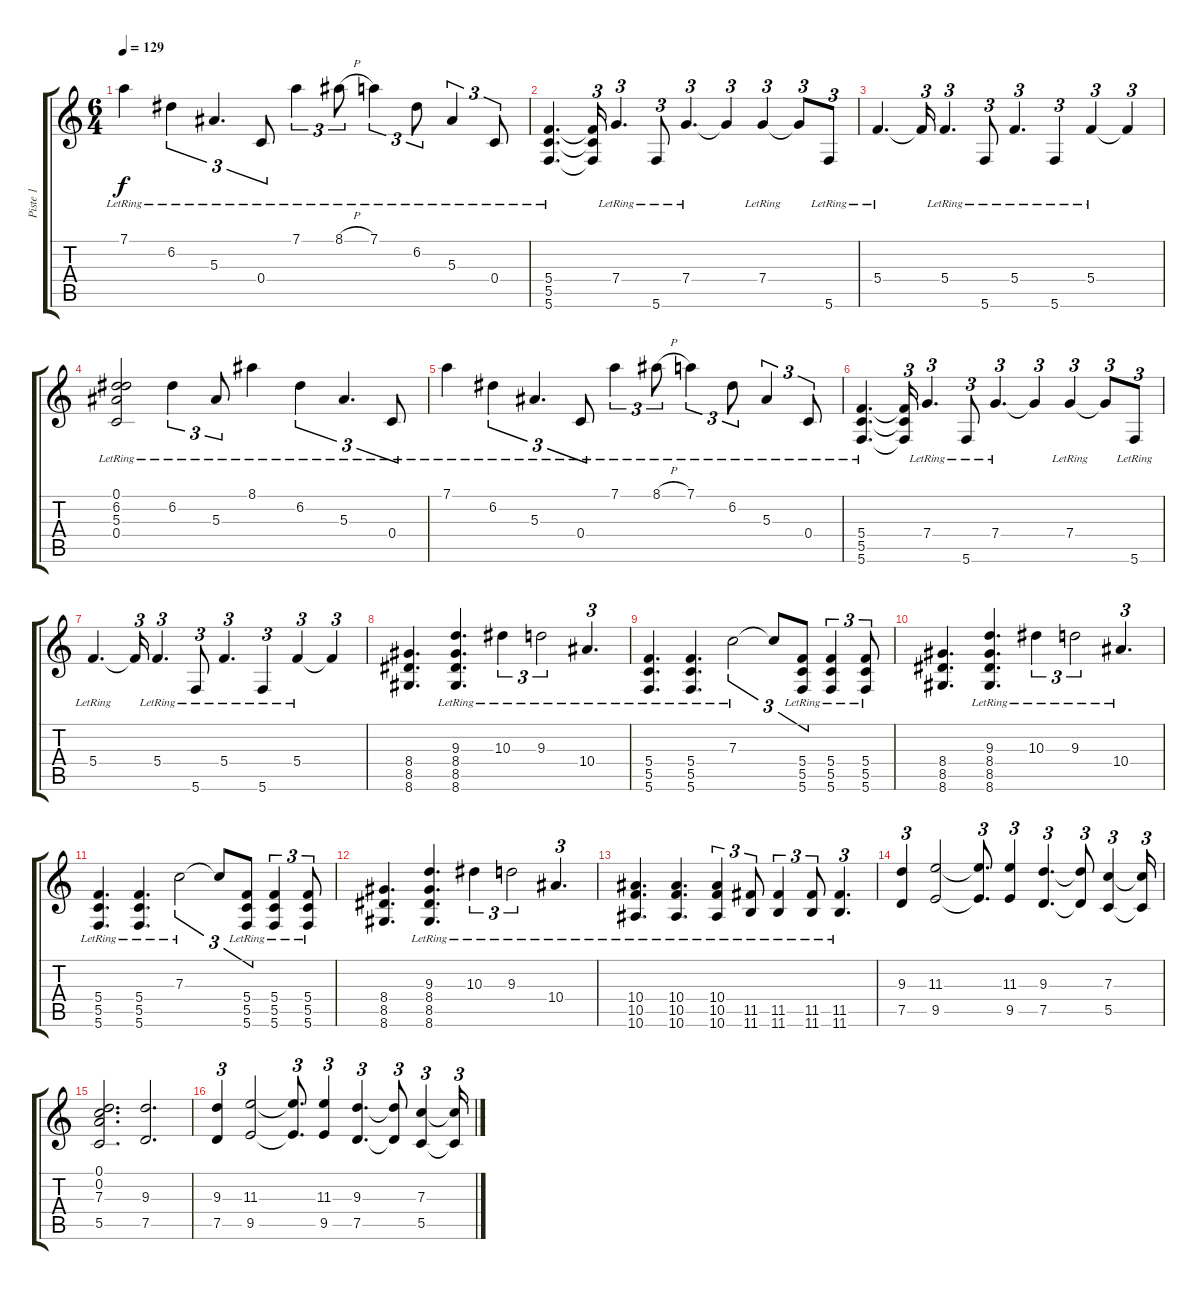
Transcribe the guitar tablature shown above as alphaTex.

\track ("Piste 1" "Piste 1") {instrument electricguitarjazz}
\staff {score tabs}
\tuning (D4 A3 F3 C3 G2 C2) {hide}
\ts (6 4)
\tempo 129
\clef g2
\ks c
7.1{lr}.4{dy f} 6.2{lr}.4{tu (3 2)} 5.3{lr}.4{d tu (3 2)} 0.4{lr}.8{tu (3 2)} 7.1{lr}.4{tu (3 2)} 8.1{h lr}.8{tu (3 2)} 7.1{lr}.4{tu (3 2)} 6.2{lr}.8{tu (3 2)} 5.3{lr}.4{tu (3 2)} 0.4{lr}.8{tu (3 2)} |
(5.4{lr} 5.5{lr} 5.6{lr}).4{d} (5.4{t} 5.5{t} 5.6{t}).16{tu (3 2)} 7.4{lr}.4{d tu (3 2)} 5.6{lr}.8{tu (3 2)} 7.4{lr}.4{d tu (3 2)} 7.4{t}.4{tu (3 2)} 7.4{lr}.4{tu (3 2)} 7.4{t}.8{tu (3 2)} 5.6{lr}.8{tu (3 2)} |
5.4{lr}.4{d} 5.4{t}.16{tu (3 2)} 5.4{lr}.4{d tu (3 2)} 5.6{lr}.8{tu (3 2)} 5.4{lr}.4{d tu (3 2)} 5.6{lr}.4{tu (3 2)} 5.4{lr}.4{tu (3 2)} 5.4{t}.4{tu (3 2)} |
(0.1 6.2 5.3 0.4{lr}).2 6.2{lr}.4{tu (3 2)} 5.3{lr}.8{tu (3 2)} 8.1{lr}.4 6.2{lr}.4{tu (3 2)} 5.3{lr}.4{d tu (3 2)} 0.4{lr}.8{tu (3 2)} |
7.1{lr}.4 6.2{lr}.4{tu (3 2)} 5.3{lr}.4{d tu (3 2)} 0.4{lr}.8{tu (3 2)} 7.1{lr}.4{tu (3 2)} 8.1{h lr}.8{tu (3 2)} 7.1{lr}.4{tu (3 2)} 6.2{lr}.8{tu (3 2)} 5.3{lr}.4{tu (3 2)} 0.4{lr}.8{tu (3 2)} |
(5.4{lr} 5.5{lr} 5.6{lr}).4{d} (5.4{t} 5.5{t} 5.6{t}).16{tu (3 2)} 7.4{lr}.4{d tu (3 2)} 5.6{lr}.8{tu (3 2)} 7.4{lr}.4{d tu (3 2)} 7.4{t}.4{tu (3 2)} 7.4{lr}.4{tu (3 2)} 7.4{t}.8{tu (3 2)} 5.6{lr}.8{tu (3 2)} |
5.4{lr}.4{d} 5.4{t}.16{tu (3 2)} 5.4{lr}.4{d tu (3 2)} 5.6{lr}.8{tu (3 2)} 5.4{lr}.4{d tu (3 2)} 5.6{lr}.4{tu (3 2)} 5.4{lr}.4{tu (3 2)} 5.4{t}.4{tu (3 2)} |
(8.4 8.5 8.6).4{d} (9.3{lr} 8.4{lr} 8.5{lr} 8.6).4{d} 10.3{lr}.4{tu (3 2)} 9.3{lr}.2{tu (3 2)} 10.4{lr}.4{d tu (3 2)} |
(5.4{lr} 5.5{lr} 5.6{lr}).4{d} (5.4 5.5 5.6{lr}).4{d} 7.3{lr}.2{tu (3 2)} 7.3{t}.8{tu (3 2)} (5.4{lr} 5.5{lr} 5.6{lr}).8{tu (3 2)} (5.4{lr} 5.5{lr} 5.6{lr}).4{tu (3 2)} (5.4{lr} 5.5{lr} 5.6{lr}).8{tu (3 2)} |
(8.4 8.5 8.6).4{d} (9.3{lr} 8.4{lr} 8.5{lr} 8.6).4{d} 10.3{lr}.4{tu (3 2)} 9.3{lr}.2{tu (3 2)} 10.4{lr}.4{d tu (3 2)} |
(5.4{lr} 5.5{lr} 5.6{lr}).4{d} (5.4 5.5 5.6{lr}).4{d} 7.3{lr}.2{tu (3 2)} 7.3{t}.8{tu (3 2)} (5.4{lr} 5.5{lr} 5.6{lr}).8{tu (3 2)} (5.4{lr} 5.5{lr} 5.6{lr}).4{tu (3 2)} (5.4{lr} 5.5{lr} 5.6{lr}).8{tu (3 2)} |
(8.4 8.5 8.6).4{d} (9.3{lr} 8.4{lr} 8.5{lr} 8.6).4{d} 10.3{lr}.4{tu (3 2)} 9.3{lr}.2{tu (3 2)} 10.4{lr}.4{d tu (3 2)} |
(10.4{lr} 10.5{lr} 10.6{lr}).4{d} (10.4 10.5 10.6{lr}).4{d} (10.4 10.5{lr} 10.6{lr}).4{tu (3 2)} (11.5{lr} 11.6{lr}).8{tu (3 2)} (11.5{lr} 11.6{lr}).4{tu (3 2)} (11.5{lr} 11.6{lr}).8{tu (3 2)} (11.5{lr} 11.6{lr}).4{d tu (3 2)} |
(9.3 7.5).4{tu (3 2)} (11.3 9.5).2 (11.3{t} 9.5{t}).8{d tu (3 2)} (11.3 9.5).4{tu (3 2)} (9.3 7.5).4{d tu (3 2)} (9.3{t} 7.5{t}).8{tu (3 2)} (7.3 5.5).4{tu (3 2)} (7.3{t} 5.5{t}).16{tu (3 2)} |
(0.1 0.2 7.3 5.5).2{d} (9.3 7.5).2{d} |
(9.3 7.5).4{tu (3 2)} (11.3 9.5).2 (11.3{t} 9.5{t}).8{d tu (3 2)} (11.3 9.5).4{tu (3 2)} (9.3 7.5).4{d tu (3 2)} (9.3{t} 7.5{t}).8{tu (3 2)} (7.3 5.5).4{tu (3 2)} (7.3{t} 5.5{t}).16{tu (3 2)}
